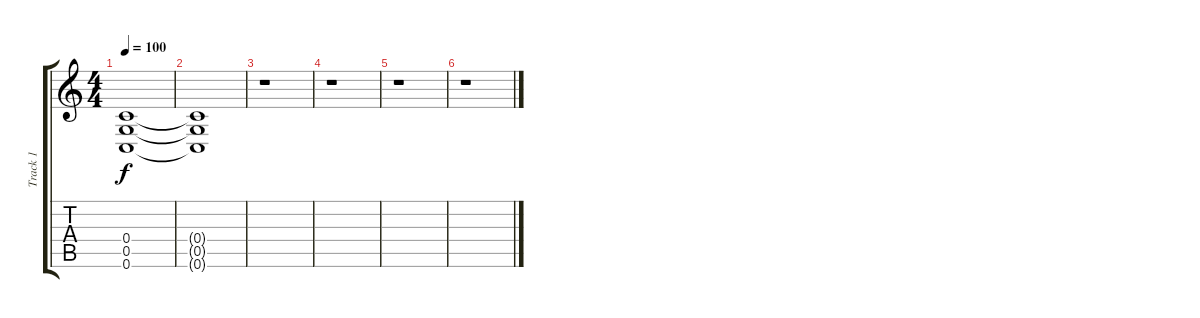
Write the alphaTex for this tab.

\track ("Track 1" "Track 1") {instrument distortionguitar}
\staff {score tabs}
\tuning (D4 A3 F3 C3 G2 C2) {hide}
\ts (4 4)
\tempo 100
\clef g2
\ks c
(0.4{t} 0.5{t} 0.6{t}).1{dy f} |
(0.4{t} 0.5{t} 0.6{t}).1 |
r.1 |
r.1 |
r.1 |
r.1
